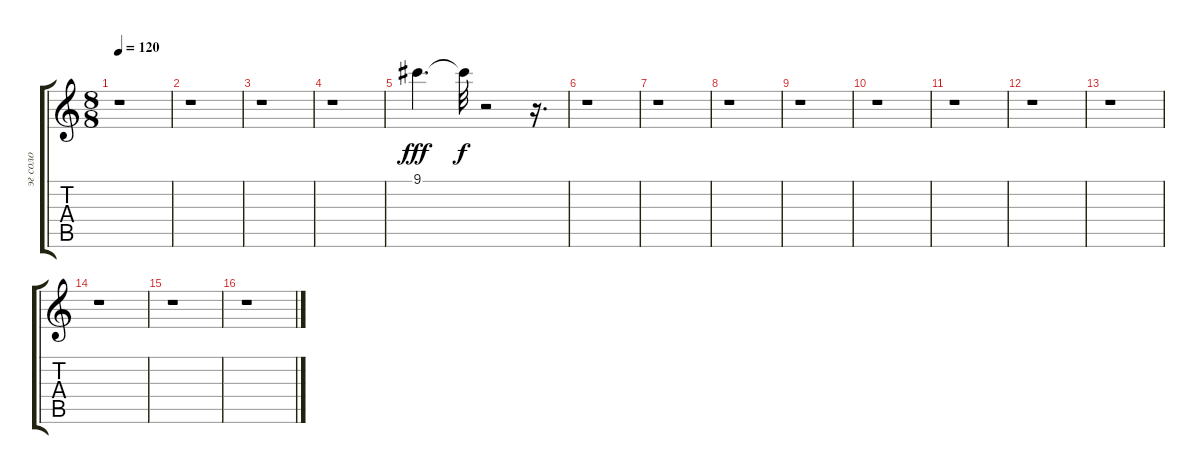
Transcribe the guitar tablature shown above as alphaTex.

\track ("эг соло" "эг соло") {instrument overdrivenguitar}
\staff {score tabs}
\tuning (E4 B3 G3 D3 A2 E2) {hide}
\ts (8 8)
\tempo 120
\clef g2
\ks c
r.1{dy fff} |
r.1 |
r.1 |
r.1 |
9.1.4{d} 9.1{t}.32{dy f} r.2 r.16{d} |
r.1 |
r.1 |
r.1 |
r.1 |
r.1 |
r.1 |
r.1 |
r.1 |
r.1 |
r.1 |
r.1
